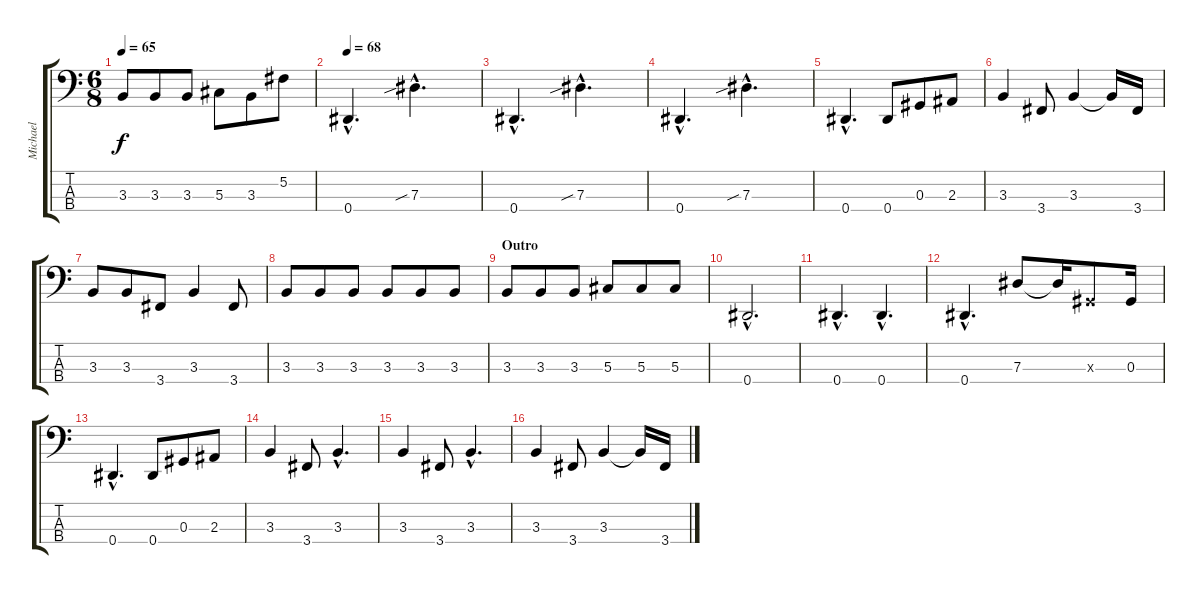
\track ("Michael" "Michael") {instrument electricbassfinger}
\staff {score tabs}
\tuning (Gb2 Db2 Ab1 Eb1) {hide}
\ts (6 8)
\tempo 65
\clef f4
\ks c
3.3.8{dy f} 3.3.8 3.3.8 5.3.8 3.3.8 5.2.8 |
\tempo 68
0.4{hac}.4{d} 7.3{sib hac}.4{d} |
0.4{hac}.4{d} 7.3{sib hac}.4{d} |
0.4{hac}.4{d} 7.3{sib hac}.4{d} |
0.4{hac}.4{d} 0.4.8 0.3.8 2.3.8 |
3.3.4 3.4.8 3.3.4 3.3{t}.16 3.4.16 |
3.3.8 3.3.8 3.4.8 3.3.4 3.4.8 |
3.3.8 3.3.8 3.3.8 3.3.8 3.3.8 3.3.8 |
\section ("" "Outro")
3.3.8 3.3.8 3.3.8 5.3.8 5.3.8 5.3.8 |
0.4{hac}.2{d} |
0.4{hac}.4{d} 0.4{hac}.4{d} |
0.4{hac}.4{d} 7.3.8 7.3{t}.16 0.3{x}.8 0.3.16 |
0.4{hac}.4{d} 0.4.8 0.3.8 2.3.8 |
3.3.4 3.4.8 3.3{hac}.4{d} |
3.3.4 3.4.8 3.3{hac}.4{d} |
3.3.4 3.4.8 3.3.4 3.3{t}.16 3.4.16
